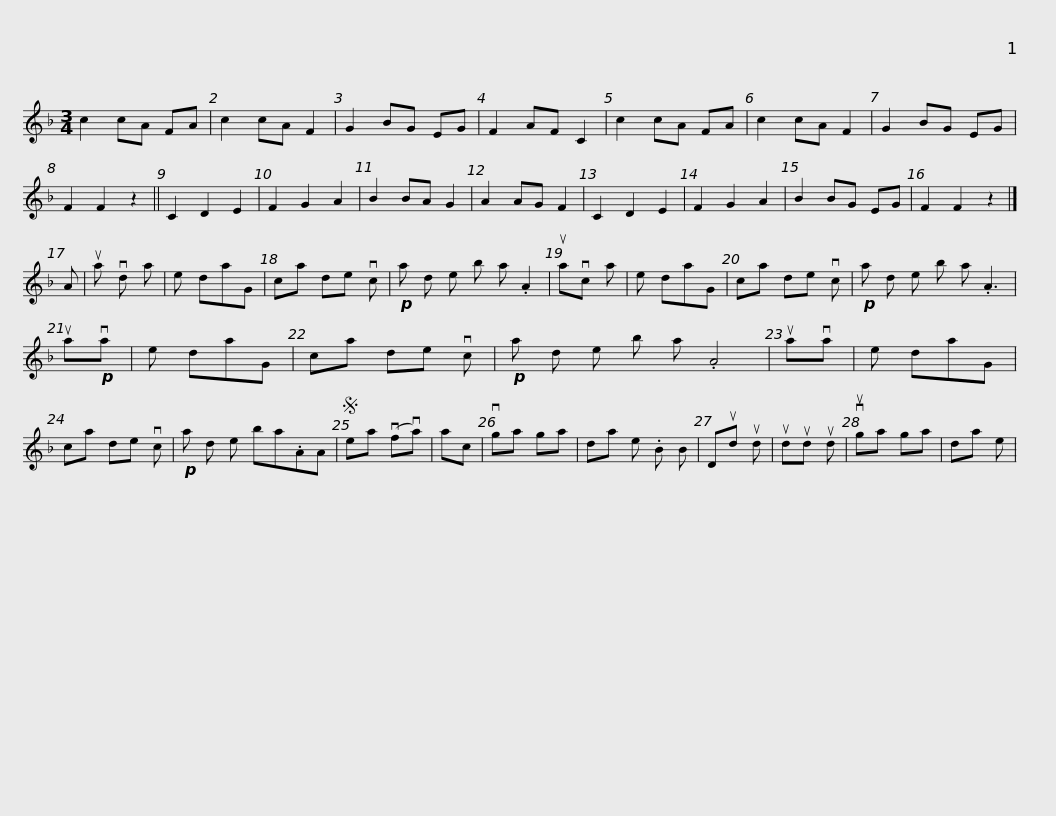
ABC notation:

X:1
L:1/8
M:3/4
I:linebreak $
K:F
V:1 treble
V:1
 c2 cA FA | c2 cA F2 | G2 BG EG | F2 AF C2 | c2 cA FA | %5
 c2 cA F2 | G2 BG EG | F2 F2 z2 || C2 D2 E2 | F2 G2 A2 |$ %10
 B2 BA G2 | A2 AG F2 | C2 D2 E2 | F2 G2 A2 | B2 BG EG | %15
 F2 F2 z2 |] A | ua vd a | e daG | ca de vc | %20
!p! a d e b a .A2 |$ uavc a | e daG | ca de vc |!p! a d e b a .A3 | %25
 ua!p!va | e daG | ca de vc |!p! a d e b a .A4 | uava | %30
 e daG |$ ca de vc |!p! a d e ba.AA |S ea (vfva) | ac | %35
 vga ga | da e .B B | Dud ud | udud ud | vuga ga | %40
 da e | %41
